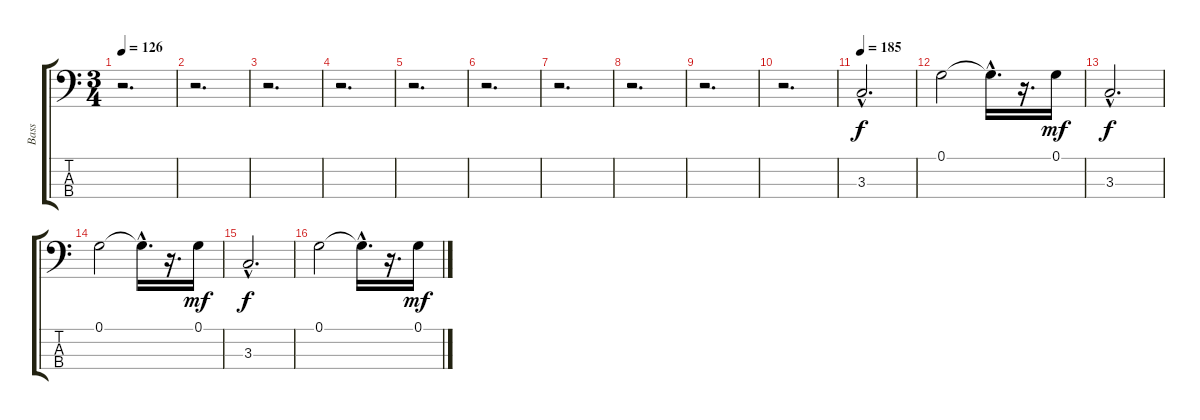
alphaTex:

\track ("Bass   " "Bass   ") {instrument slapbass1}
\staff {score tabs}
\tuning (G2 D2 A1 E1) {hide}
\ts (3 4)
\tempo 126
\clef f4
\ks c
r.2{d dy f instrument slapbass1} |
r.2{d} |
r.2{d} |
r.2{d} |
r.2{d} |
r.2{d} |
r.2{d} |
r.2{d} |
r.2{d} |
r.2{d} |
\tempo 185
3.3{hac}.2{d instrument slapbass1} |
0.1.2 0.1{hac t}.16{d} r.16{d} 0.1.16{dy mf} |
3.3{hac}.2{d dy f} |
0.1.2 0.1{hac t}.16{d} r.16{d} 0.1.16{dy mf} |
3.3{hac}.2{d dy f} |
0.1.2 0.1{hac t}.16{d} r.16{d} 0.1.16{dy mf}
